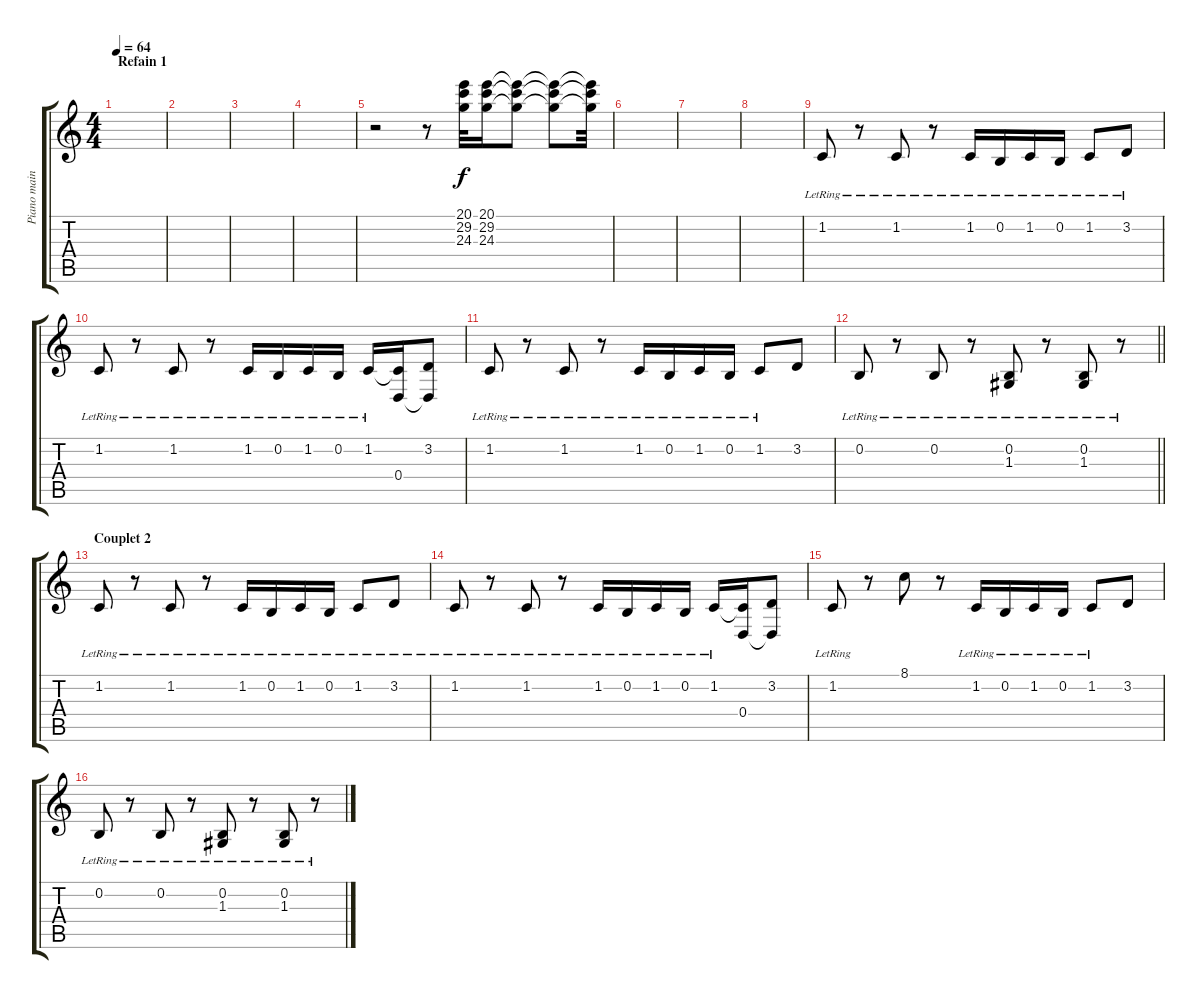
\track ("Piano main droite" "Piano main") {instrument acousticgrandpiano}
\staff {score tabs}
\tuning (E4 B3 G3 D3 A2 E2) {hide}
\ts (4 4)
\section ("" "Refain 1 ")
\tempo 64
\clef g2
\ks c
|
|
|
|
r.2 r.8 (20.1 29.2 24.3).32 (20.1 29.2 24.3).16 (20.1{t} 29.2{t} 24.3{t}).8 (20.1{t} 29.2{t} 24.3{t}).8 (20.1{t} 29.2{t} 24.3{t}).32 |
|
|
|
1.2{lr}.8 r.8 1.2{lr}.8 r.8 1.2{lr}.16 0.2{lr}.16 1.2{lr}.16 0.2{lr}.16 1.2{lr}.8 3.2{lr}.8 |
1.2{lr}.8 r.8 1.2{lr}.8 r.8 1.2{lr}.16 0.2{lr}.16 1.2{lr}.16 0.2{lr}.16 1.2{lr}.16 (1.2{t} 0.4).16 (3.2 0.4{t}).8 |
1.2{lr}.8 r.8 1.2{lr}.8 r.8 1.2{lr}.16 0.2{lr}.16 1.2{lr}.16 0.2{lr}.16 1.2{lr}.8 3.2.8 |
\barLineRight lightlight
0.2{lr}.8 r.8 0.2{lr}.8 r.8 (0.2{lr} 1.3{lr}).8 r.8 (0.2{lr} 1.3{lr}).8 r.8 |
\section ("" "Couplet 2")
1.2{lr}.8 r.8 1.2{lr}.8 r.8 1.2{lr}.16 0.2{lr}.16 1.2{lr}.16 0.2{lr}.16 1.2{lr}.8 3.2{lr}.8 |
1.2{lr}.8 r.8 1.2{lr}.8 r.8 1.2{lr}.16 0.2{lr}.16 1.2{lr}.16 0.2{lr}.16 1.2{lr}.16 (1.2{t} 0.4).16 (3.2 0.4{t}).8 |
1.2{lr}.8 r.8 8.1.8 r.8 1.2{lr}.16 0.2{lr}.16 1.2{lr}.16 0.2{lr}.16 1.2{lr}.8 3.2.8 |
0.2{lr}.8 r.8 0.2{lr}.8 r.8 (0.2{lr} 1.3{lr}).8 r.8 (0.2{lr} 1.3{lr}).8 r.8
